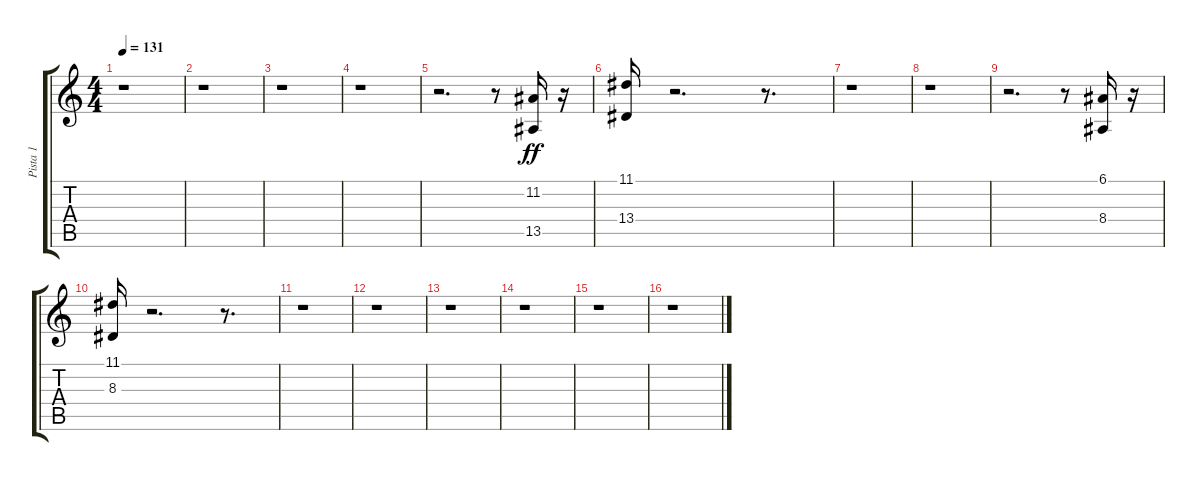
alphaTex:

\track ("Pista 1" "Pista 1") {instrument orchestrahit}
\staff {score tabs}
\tuning (E4 B3 G3 D3 A2 E2) {hide}
\ts (4 4)
\tempo 131
\clef g2
\ks c
r.1{dy ff} |
r.1 |
r.1 |
r.1 |
r.2{d} r.8 (11.2 13.5).16 r.16 |
(11.1 13.4).16 r.2{d} r.8{d} |
r.1 |
r.1 |
r.2{d} r.8 (6.1 8.4).16 r.16 |
(11.1 8.3).16 r.2{d} r.8{d} |
r.1 |
r.1 |
r.1 |
r.1 |
r.1 |
r.1
